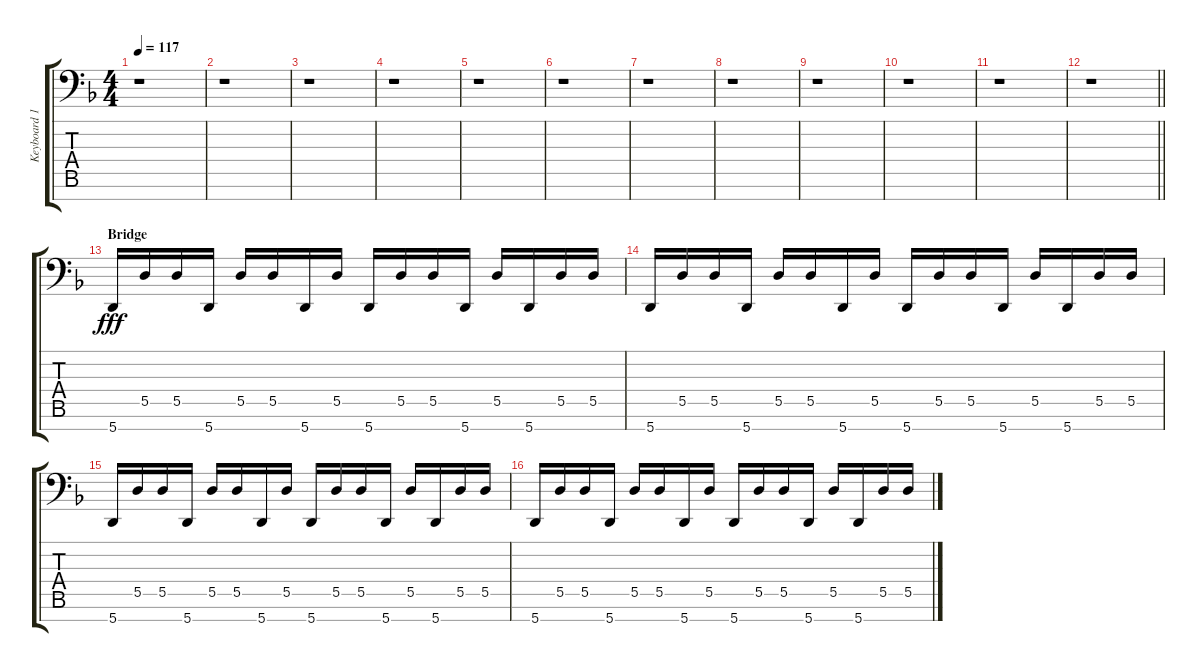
\track ("Keyboard 1" "Keyboard 1") {instrument electricpiano1}
\staff {score tabs}
\tuning (E4 B3 G3 D3 A2 E2 A1) {hide}
\ts (4 4)
\tempo 117
\clef f4
\ks f
r.1{dy fff} |
r.1 |
r.1 |
r.1 |
r.1 |
r.1 |
r.1 |
r.1 |
r.1 |
r.1 |
r.1 |
\barLineRight lightlight
r.1 |
\section ("" "Bridge")
5.7.16 5.5.16 5.5.16 5.7.16 5.5.16 5.5.16 5.7.16 5.5.16 5.7.16 5.5.16 5.5.16 5.7.16 5.5.16 5.7.16 5.5.16 5.5.16 |
5.7.16 5.5.16 5.5.16 5.7.16 5.5.16 5.5.16 5.7.16 5.5.16 5.7.16 5.5.16 5.5.16 5.7.16 5.5.16 5.7.16 5.5.16 5.5.16 |
5.7.16 5.5.16 5.5.16 5.7.16 5.5.16 5.5.16 5.7.16 5.5.16 5.7.16 5.5.16 5.5.16 5.7.16 5.5.16 5.7.16 5.5.16 5.5.16 |
5.7.16 5.5.16 5.5.16 5.7.16 5.5.16 5.5.16 5.7.16 5.5.16 5.7.16 5.5.16 5.5.16 5.7.16 5.5.16 5.7.16 5.5.16 5.5.16
